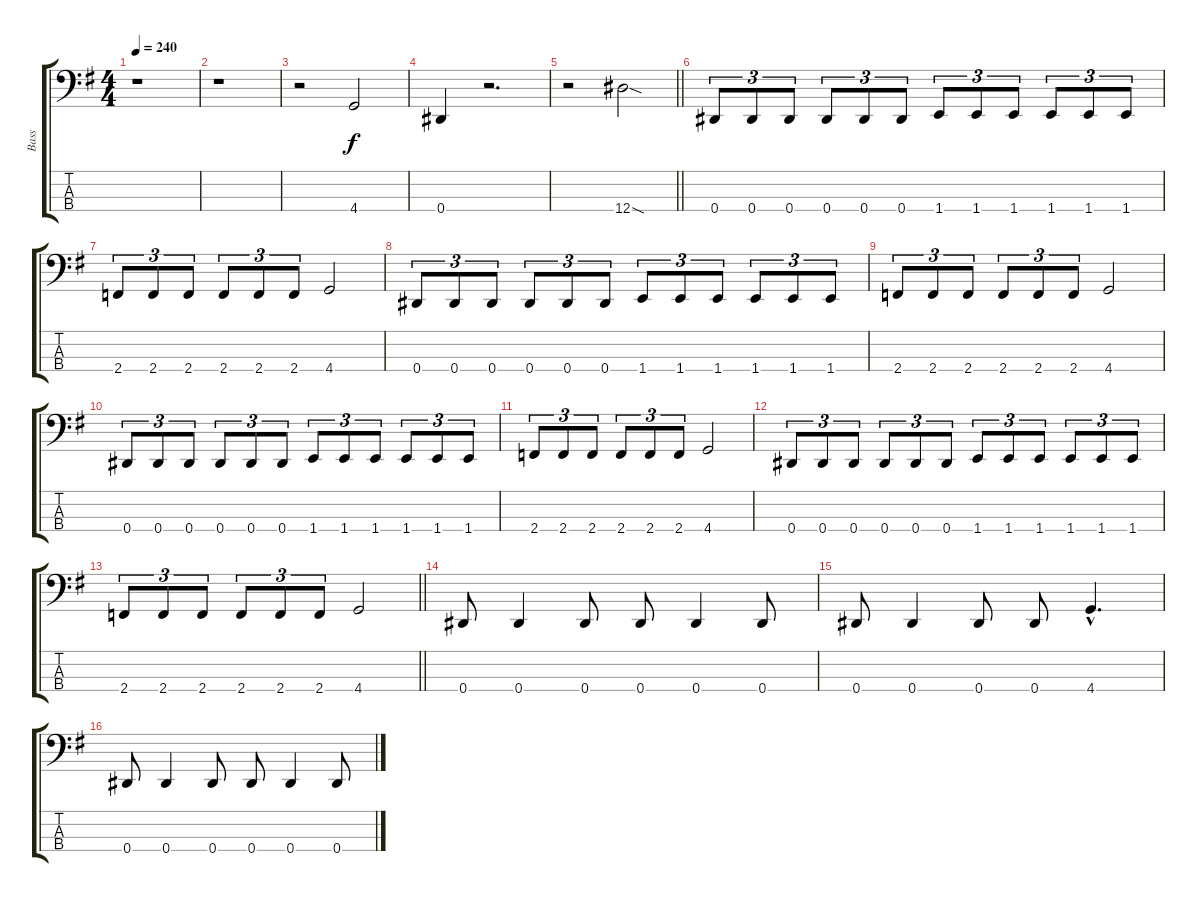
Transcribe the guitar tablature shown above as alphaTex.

\track ("Bass" "Bass") {instrument electricbasspick}
\staff {score tabs}
\tuning (Gb2 Db2 Ab1 Eb1) {hide}
\ts (4 4)
\tempo 240
\clef f4
\ks eminor
r.1{dy f instrument electricbasspick} |
r.1 |
r.2 4.4.2 |
0.4.4 r.2{d} |
\barLineRight lightlight
r.2 12.4{sod}.2 |
0.4.8{tu (3 2)} 0.4.8{tu (3 2)} 0.4.8{tu (3 2)} 0.4.8{tu (3 2)} 0.4.8{tu (3 2)} 0.4.8{tu (3 2)} 1.4.8{tu (3 2)} 1.4.8{tu (3 2)} 1.4.8{tu (3 2)} 1.4.8{tu (3 2)} 1.4.8{tu (3 2)} 1.4.8{tu (3 2)} |
2.4.8{tu (3 2)} 2.4.8{tu (3 2)} 2.4.8{tu (3 2)} 2.4.8{tu (3 2)} 2.4.8{tu (3 2)} 2.4.8{tu (3 2)} 4.4.2 |
0.4.8{tu (3 2)} 0.4.8{tu (3 2)} 0.4.8{tu (3 2)} 0.4.8{tu (3 2)} 0.4.8{tu (3 2)} 0.4.8{tu (3 2)} 1.4.8{tu (3 2)} 1.4.8{tu (3 2)} 1.4.8{tu (3 2)} 1.4.8{tu (3 2)} 1.4.8{tu (3 2)} 1.4.8{tu (3 2)} |
2.4.8{tu (3 2)} 2.4.8{tu (3 2)} 2.4.8{tu (3 2)} 2.4.8{tu (3 2)} 2.4.8{tu (3 2)} 2.4.8{tu (3 2)} 4.4.2 |
0.4.8{tu (3 2)} 0.4.8{tu (3 2)} 0.4.8{tu (3 2)} 0.4.8{tu (3 2)} 0.4.8{tu (3 2)} 0.4.8{tu (3 2)} 1.4.8{tu (3 2)} 1.4.8{tu (3 2)} 1.4.8{tu (3 2)} 1.4.8{tu (3 2)} 1.4.8{tu (3 2)} 1.4.8{tu (3 2)} |
2.4.8{tu (3 2)} 2.4.8{tu (3 2)} 2.4.8{tu (3 2)} 2.4.8{tu (3 2)} 2.4.8{tu (3 2)} 2.4.8{tu (3 2)} 4.4.2 |
0.4.8{tu (3 2)} 0.4.8{tu (3 2)} 0.4.8{tu (3 2)} 0.4.8{tu (3 2)} 0.4.8{tu (3 2)} 0.4.8{tu (3 2)} 1.4.8{tu (3 2)} 1.4.8{tu (3 2)} 1.4.8{tu (3 2)} 1.4.8{tu (3 2)} 1.4.8{tu (3 2)} 1.4.8{tu (3 2)} |
\barLineRight lightlight
2.4.8{tu (3 2)} 2.4.8{tu (3 2)} 2.4.8{tu (3 2)} 2.4.8{tu (3 2)} 2.4.8{tu (3 2)} 2.4.8{tu (3 2)} 4.4.2 |
0.4.8 0.4.4 0.4.8 0.4.8 0.4.4 0.4.8 |
0.4.8 0.4.4 0.4.8 0.4.8 4.4{hac}.4{d} |
0.4.8 0.4.4 0.4.8 0.4.8 0.4.4 0.4.8
